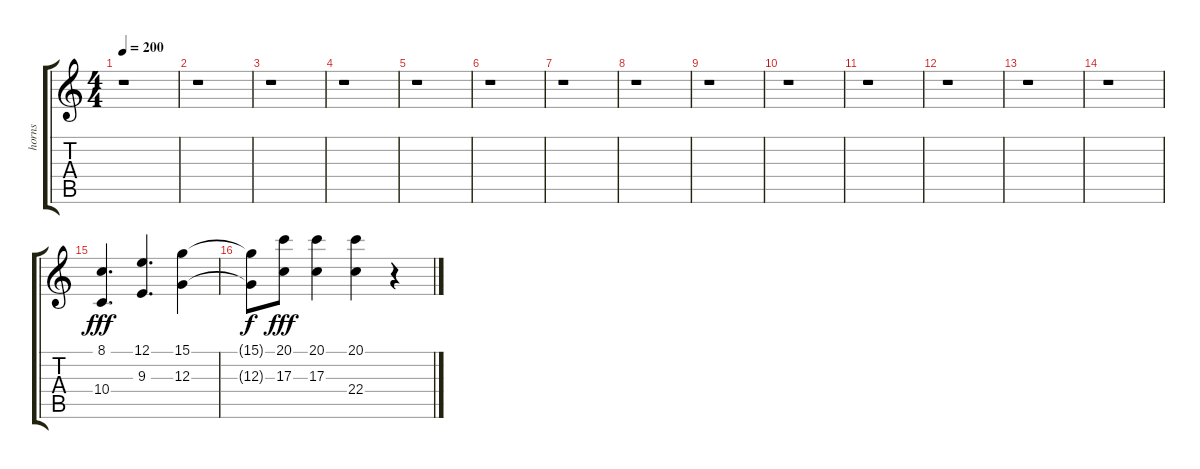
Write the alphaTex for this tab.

\track ("horns               " "horns     ") {instrument frenchhorn}
\staff {score tabs}
\tuning (E4 B3 G3 D3 A2 E2) {hide}
\ts (4 4)
\tempo 200
\clef g2
\ks c
r.1{dy fff} |
r.1 |
r.1 |
r.1 |
r.1 |
r.1 |
r.1 |
r.1 |
r.1 |
r.1 |
r.1 |
r.1 |
r.1 |
r.1 |
(8.1 10.4).4{d} (12.1 9.3).4{d} (15.1 12.3).4 |
(15.1{t} 12.3{t}).8{dy f} (20.1 17.3).8{dy fff} (20.1 17.3).4 (20.1 22.4).4 r.4
